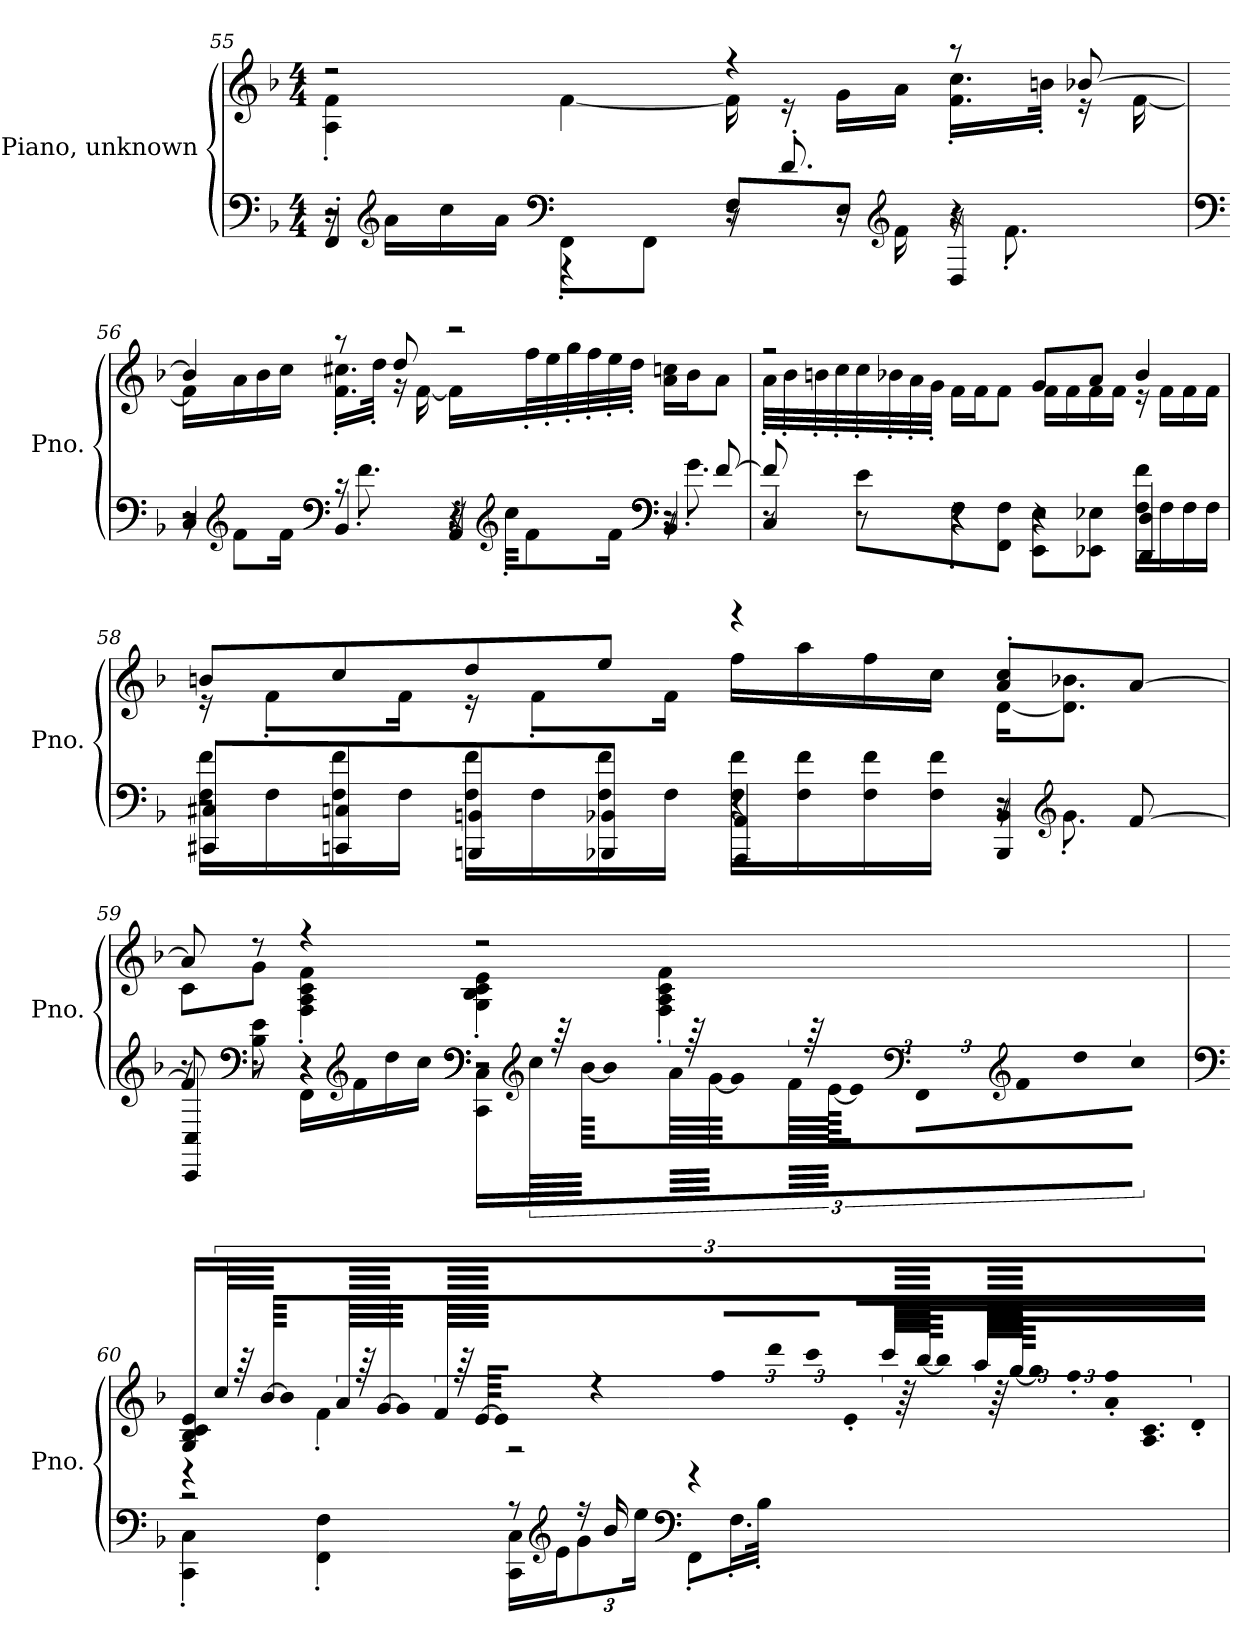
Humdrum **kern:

**kern	**kern
*part1	*part1
*staff2	*staff1
*I"Piano, unknown	*
*I'Pno.	*
!!LO:LB:g=z
*clefF4	*clefG2
*k[b-]	*k[b-]
*M4/4	*M4/4
=55	=55
*^	*^
*	*^	*	*
2r	16r	4FF'/	2r	4A\' 4f\'
*clefG2	*	*	*	*
.	16a\LL	.	.	.
.	16cc\	.	.	.
.	16a\JJ	.	.	.
*clefF4	*	*	*	*
.	8FF'\L	4r	.	[4f\
.	8FF\J	.	.	.
16r	8r	8F/L	4r	16f\]
8.f'/	.	.	.	16r
.	16r	8E/J	.	16g\LL
*clefG2	*	*	*	*
.	16f\	.	.	16a\JJ
4r	16r	4D/	8r	16.f\' 16.cc\'LL
.	8.f'\	.	.	.
.	.	.	.	32bn'\JJk
.	.	.	[8b-X/	16r
.	.	.	.	[16f\
!!LO:LB:g=z	!!
=56	=56	=56	=56	=56
*clefF4	*	*	*	*
2r	16r	4C/	4b-/]	16f\LL]
*clefG2	*	*	*	*
.	8f\L	.	.	16a\
.	.	.	.	16b-\
.	16f\Jk	.	.	16cc\JJ
*clefF4	*	*	*	*
.	16r	4BB-/	8r	16.f\' 16.cc#X\'LL
.	8.f'\	.	.	.
.	.	.	.	32dd'\JJk
.	.	.	8dd/	16r
.	.	.	.	[16f\
4r	32r	4AA/	2r	16f\LL]
*clefG2	*	*	*	*
.	32cc'\KKL	.	.	.
.	8f\	.	.	32ff'\L
.	.	.	.	32ee'\
.	.	.	.	32gg'\
.	.	.	.	32ff'\
.	16f\Jk	.	.	32ee'\
.	.	.	.	32dd'\JJJ
*clefF4	*	*	*	*
8r	16r	4BB-/	.	16a\ 16ccn\LL
.	8.g'\	.	.	16b-\J
[8f/	.	.	.	8a\J
!!LO:LB:g=z	!!
=57	=57	=57	=57	=57
8f/]	8r	4C/	2r	32a'\LLL
.	.	.	.	32b-'\
.	.	.	.	32bn'\
.	.	.	.	32cc'\
8r	8e\L	.	.	32cc'\
.	.	.	.	32b-X'\
.	.	.	.	32a'\
.	.	.	.	32g'\JJJ
4r	8F'\	4r	.	16f\LL
.	.	.	.	16f\J
.	8FF\ 8F\J	.	.	8f\J
2r	8EE\ 8E\L	4r	8g/L	16f\LL
.	.	.	.	16f\
.	8EE-X\ 8E-X\J	.	8a/J	16f\
.	.	.	.	16f\JJ
.	16F\ 16f\LL	4DD/ 4D/	4b-/	16r
.	16F\	.	.	16f\LL
.	16F\	.	.	16f\
.	16F\JJ	.	.	16f\JJ
=58	=58	=58	=58	=58
2r	16F\ 16f\LL	8CC#X/ 8C#X/L	8bn/L	16r
.	16F\	.	.	8f'\L
.	16F\ 16f\	8CCn/ 8Cn/	8cc/	.
.	16F\JJ	.	.	16f\Jk
.	16F\ 16f\LL	8BBBn/ 8BBn/	8dd/	16r
.	16F\	.	.	8f'\L
.	16F\ 16f\	8BBB-X/ 8BB-X/J	8ee/J	.
.	16F\JJ	.	.	16f\Jk
4r	16F\ 16f\LL	4AAA/ 4AA/	4r	16ff\LL
.	16F\ 16f\	.	.	16aa\
.	16F\ 16f\	.	.	16ff\
.	16F\ 16f\JJ	.	.	16cc\JJ
8r	16r	4BBB-/ 4BB-/	8a/' 8cc/'L	[16d\KL
*clefG2	*	*	*	*
.	8.g'\	.	.	8.d\] 8.b-X\J
[8f/	.	.	[8a/J	.
!!LO:LB:g=z	!!
=59	=59	=59	=59	=59
8f/]	8r	4CC/ 4C/	8a/]	8c\L
*clefF4	*	*	*	*
8r	8B-\ 8e\	.	8r	8g\J
4r	16FF\LL	4r	4r	4F\' 4A\' 4c\' 4f\'
*clefG2	*	*	*	*
.	16f\	.	.	.
.	16dd\	.	.	.
.	16cc\JJ	.	.	.
*clefF4	*	*	*	*
2r	16CC\ 16C\LL	2r	2r	4G\' 4B-\' 4c\' 4e\'
*clefG2	*	*	*	*
.	96cc\JJkk	.	.	.
.	96r	.	.	.
.	[96b-\KLLL	.	.	.
.	32b-\]	.	.	.
.	96a\JJJk	.	.	.
.	96r	.	.	.
.	[96g\KLLL	.	.	.
.	32g\]	.	.	.
.	96f\JJJk	.	.	.
.	96r	.	.	.
.	[96e\KLLL	.	.	.
.	32e\JJJ]	.	.	.
*clefF4	*	*	*	*
.	16FF\LL	.	.	4F\' 4A\' 4c\' 4f\'
*clefG2	*	*	*	*
.	16f\	.	.	.
.	16dd\	.	.	.
.	16cc\JJ	.	.	.
*v	*v	*v	*	*
!!LO:LB:g=z	!!
=60	=60	=60
*clefF4	*	*
*^	*	*
2r	4CC\' 4C\'	16G/ 16B-/ 16c/ 16e/LL	4r
.	.	96cc/JJkk	.
.	.	96r	.
.	.	[96b-/KLLL	.
.	.	32b-/]	.
.	.	96a/JJJk	.
.	.	96r	.
.	.	[96g/KLLL	.
.	.	32g/]	.
.	.	96f/JJJk	.
.	.	96r	.
.	.	[96e/KLLL	.
.	.	32e/JJJ]	.
.	4FF\' 4F\'	16r	4f'\
.	.	16ff/LL	.
.	.	16ddd/	.
.	.	16ccc/JJ	.
8r	16CC\ 16C\LL	16e'/LL	2r
*clefG2	*	*	*
.	16e\J	96ccc/JJkk	.
.	.	96r	.
.	.	[96bb-/KLLL	.
.	.	32bb-/]	.
*	*Xbrackettup	*	*
16r	12g\	96aa/JJJk	.
.	.	96r	.
.	.	[96gg/KLLL	.
.	.	32gg/J]	.
16b-/	.	16ff'/J	.
.	24ee\Jk	.	.
*clefF4	*	*	*
4r	8FF'\L	8a/' 8ff/'	.
.	16.F'\L	16.A/ 16.c/L	.
.	32B-'\JJk	32d'/JJk	.
*v	*v	*	*
*	*v	*v
=	=
*-	*-
